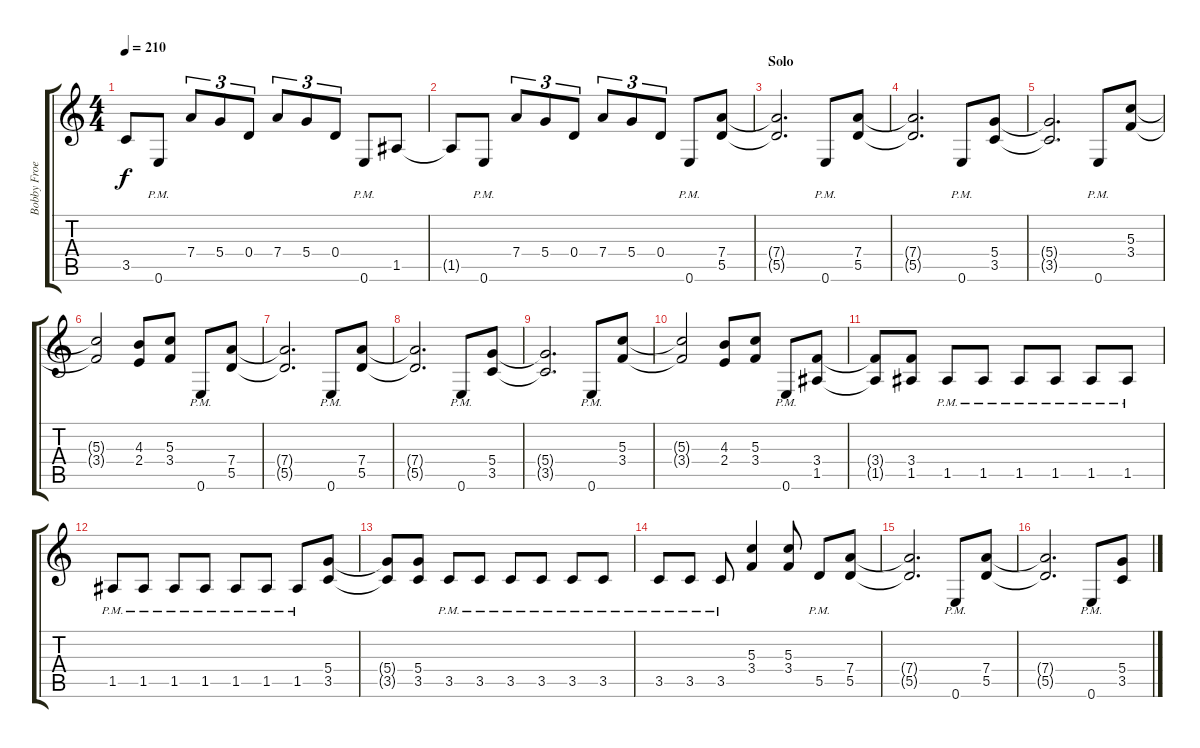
\track ("Bobby Froese" "Bobby Froe") {instrument distortionguitar}
\staff {score tabs}
\tuning (E4 B3 G3 D3 A2 E2) {hide}
\ts (4 4)
\tempo 210
\clef g2
\ks c
3.5{t}.8{dy f} 0.6{pm}.8 7.4.8{tu (3 2)} 5.4.8{tu (3 2)} 0.4.8{tu (3 2)} 7.4.8{tu (3 2)} 5.4.8{tu (3 2)} 0.4.8{tu (3 2)} 0.6{pm}.8 1.5.8 |
1.5{t}.8 0.6{pm}.8 7.4.8{tu (3 2)} 5.4.8{tu (3 2)} 0.4.8{tu (3 2)} 7.4.8{tu (3 2)} 5.4.8{tu (3 2)} 0.4.8{tu (3 2)} 0.6{pm}.8 (7.4 5.5).8 |
\section ("" "Solo")
(7.4{t} 5.5{t}).2{d} 0.6{pm}.8 (7.4 5.5).8 |
(7.4{t} 5.5{t}).2{d} 0.6{pm}.8 (5.4 3.5).8 |
(5.4{t} 3.5{t}).2{d} 0.6{pm}.8 (5.3 3.4).8 |
(5.3{t} 3.4{t}).2 (4.3 2.4).8 (5.3 3.4).8 0.6{pm}.8 (7.4 5.5).8 |
(7.4{t} 5.5{t}).2{d} 0.6{pm}.8 (7.4 5.5).8 |
(7.4{t} 5.5{t}).2{d} 0.6{pm}.8 (5.4 3.5).8 |
(5.4{t} 3.5{t}).2{d} 0.6{pm}.8 (5.3 3.4).8 |
(5.3{t} 3.4{t}).2 (4.3 2.4).8 (5.3 3.4).8 0.6{pm}.8 (3.4 1.5).8 |
(3.4{t} 1.5{t}).8 (3.4 1.5).8 1.5{pm}.8 1.5{pm}.8 1.5{pm}.8 1.5{pm}.8 1.5{pm}.8 1.5{pm}.8 |
1.5{pm}.8 1.5{pm}.8 1.5{pm}.8 1.5{pm}.8 1.5{pm}.8 1.5{pm}.8 1.5{pm}.8 (5.4 3.5).8 |
(5.4{t} 3.5{t}).8 (5.4 3.5).8 3.5{pm}.8 3.5{pm}.8 3.5{pm}.8 3.5{pm}.8 3.5{pm}.8 3.5{pm}.8 |
3.5{pm}.8 3.5{pm}.8 3.5{pm}.8 (5.3 3.4).4 (5.3 3.4).8 5.5{pm}.8 (7.4 5.5).8 |
(7.4{t} 5.5{t}).2{d} 0.6{pm}.8 (7.4 5.5).8 |
(7.4{t} 5.5{t}).2{d} 0.6{pm}.8 (5.4 3.5).8
